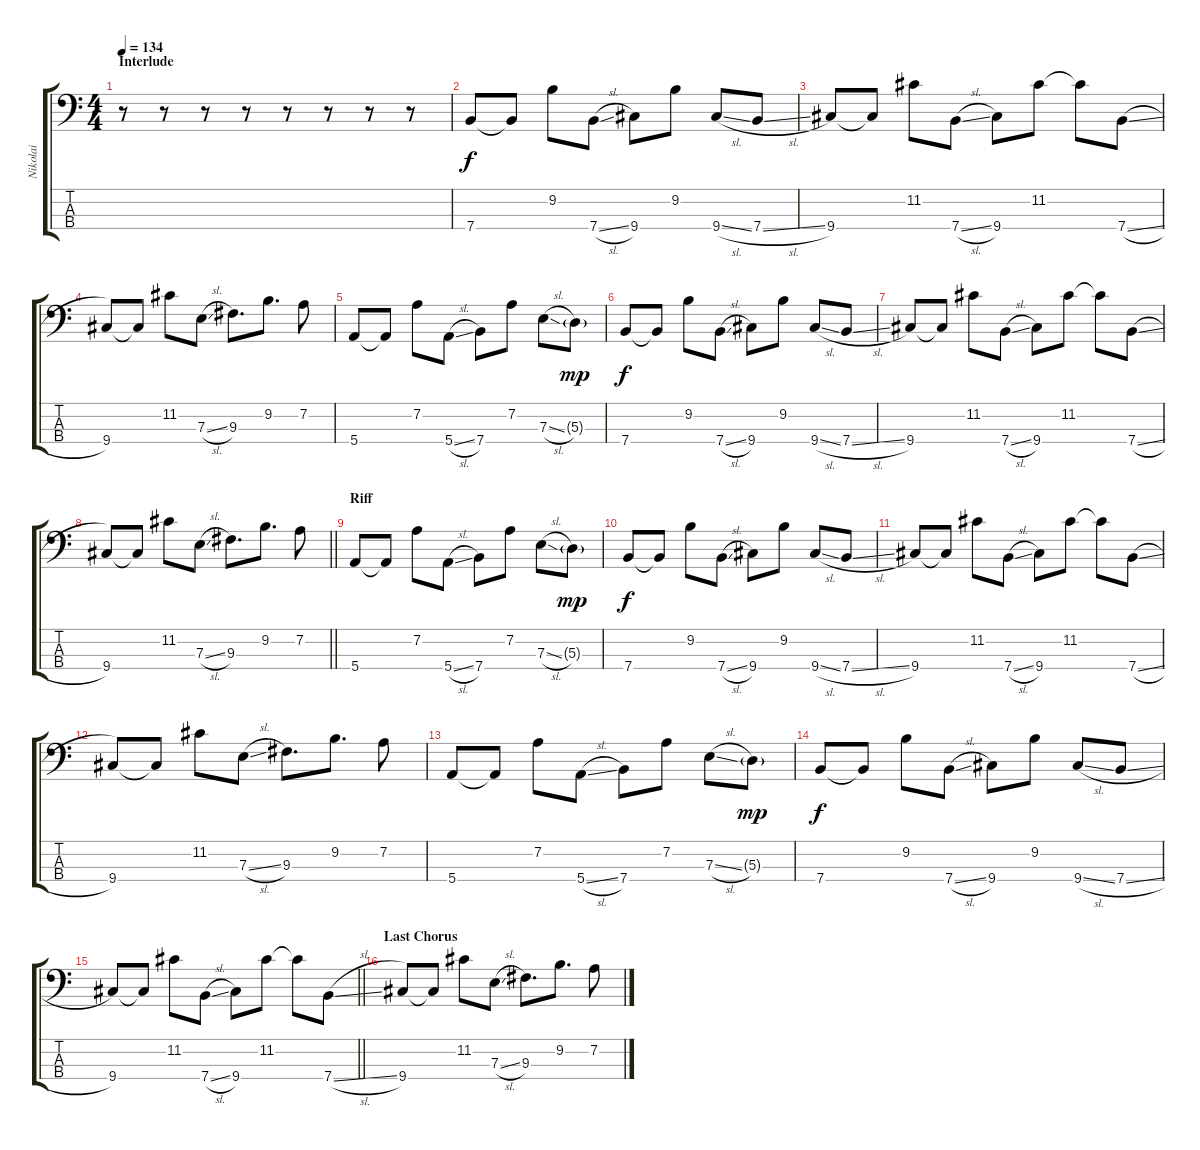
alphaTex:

\track ("Nikolai" "Nikolai") {instrument electricbasspick}
\staff {score tabs}
\tuning (G2 D2 A1 E1) {hide}
\ts (4 4)
\section ("" "Interlude")
\tempo 134
\clef f4
\ks c
r.8{dy f} r.8 r.8 r.8 r.8 r.8 r.8 r.8 |
7.4.8{volume 13} 7.4{t}.8 9.2.8 7.4{sl}.8 9.4.8 9.2.8 9.4{sl}.8 7.4{sl}.8 |
9.4.8 9.4{t}.8 11.2.8 7.4{sl}.8 9.4.8 11.2.8 11.2{t}.8 7.4{sl}.8 |
9.4.8 9.4{t}.8 11.2.8 7.3{sl}.8 9.3.8{d} 9.2.8{d} 7.2.8 |
5.4.8 5.4{t}.8 7.2.8 5.4{sl}.8 7.4.8 7.2.8 7.3{sl}.8 5.3{g}.8{dy mp} |
7.4.8{dy f} 7.4{t}.8 9.2.8 7.4{sl}.8 9.4.8 9.2.8 9.4{sl}.8 7.4{sl}.8 |
9.4.8 9.4{t}.8 11.2.8 7.4{sl}.8 9.4.8 11.2.8 11.2{t}.8 7.4{sl}.8 |
\barLineRight lightlight
9.4.8 9.4{t}.8 11.2.8 7.3{sl}.8 9.3.8{d} 9.2.8{d} 7.2.8 |
\section ("" "Riff")
5.4.8{volume 9} 5.4{t}.8 7.2.8 5.4{sl}.8 7.4.8 7.2.8 7.3{sl}.8 5.3{g}.8{dy mp} |
7.4.8{dy f} 7.4{t}.8 9.2.8 7.4{sl}.8 9.4.8 9.2.8 9.4{sl}.8 7.4{sl}.8 |
9.4.8 9.4{t}.8 11.2.8 7.4{sl}.8 9.4.8 11.2.8 11.2{t}.8 7.4{sl}.8 |
9.4.8 9.4{t}.8 11.2.8 7.3{sl}.8 9.3.8{d} 9.2.8{d} 7.2.8 |
5.4.8 5.4{t}.8 7.2.8 5.4{sl}.8 7.4.8 7.2.8 7.3{sl}.8 5.3{g}.8{dy mp} |
7.4.8{dy f} 7.4{t}.8 9.2.8 7.4{sl}.8 9.4.8 9.2.8 9.4{sl}.8 7.4{sl}.8 |
\barLineRight lightlight
9.4.8 9.4{t}.8 11.2.8 7.4{sl}.8 9.4.8 11.2.8 11.2{t}.8 7.4{sl}.8 |
\section ("" "Last Chorus")
9.4.8 9.4{t}.8 11.2.8 7.3{sl}.8 9.3.8{d} 9.2.8{d} 7.2.8
